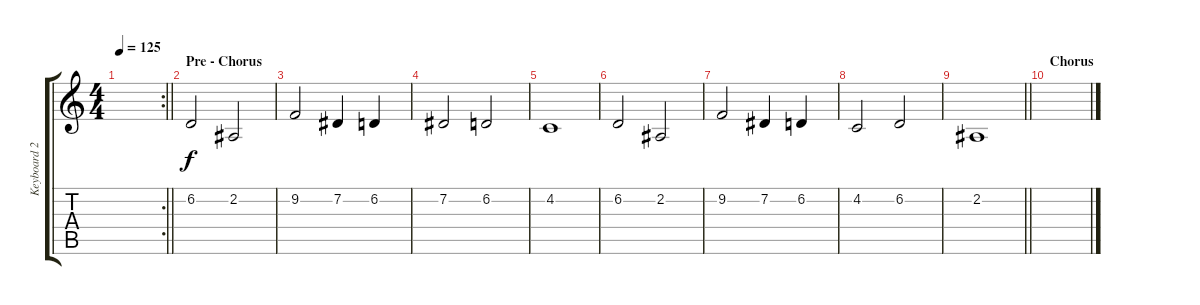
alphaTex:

\track ("Keyboard 2" "Keyboard 2") {instrument fx7echoes}
\staff {score tabs}
\tuning (Db4 Ab3 E3 B2 Gb2 B1) {hide}
\rc 2
\ts (4 4)
\tempo 125
\clef g2
\barLineRight lightlight
\ks c
|
\section ("" "Pre - Chorus")
6.2.2{instrument tubularbells} 2.2.2 |
9.2.2 7.2.4 6.2.4 |
7.2.2 6.2.2 |
4.2.1 |
6.2.2 2.2.2 |
9.2.2 7.2.4 6.2.4 |
4.2.2 6.2.2 |
\barLineRight lightlight
2.2.1 |
\section ("" "Chorus")
